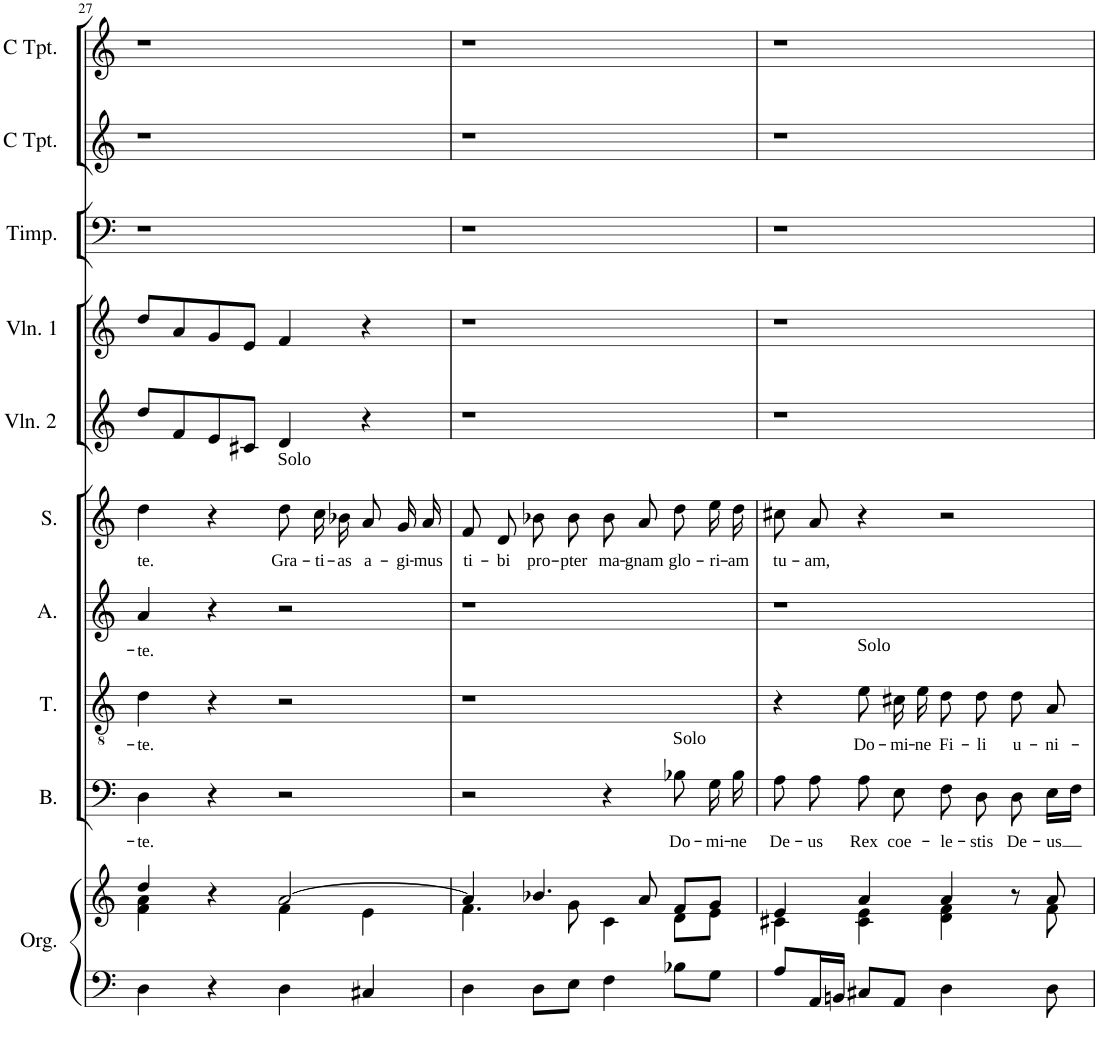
**kern	**kern	**kern	**text	**kern	**text	**kern	**text	**kern	**text	**kern	**kern	**kern	**kern	**kern
*part10	*part10	*part9	*part9	*part8	*part8	*part7	*part7	*part6	*part6	*part5	*part4	*part3	*part2	*part1
*staff11	*staff10	*staff9	*staff9	*staff8	*staff8	*staff7	*staff7	*staff6	*staff6	*staff5	*staff4	*staff3	*staff2	*staff1
*I"Organo	*	*I"Bass	*	*I"Tenore	*	*I"Alto	*	*I"Canto	*	*I"Violino secondo	*I"Violino primo	*I"Tympani	*I"Clarino secondo	*I"Clarino primo
*I'Org.	*	*I'B.	*	*I'T.	*	*I'A.	*	*	*	*I'Vln. 2	*I'Vln. 1	*	*	*
!!LO:PB:g=z
*clefF4	*clefG2	*clefF4	*	*clefGv2	*	*clefG2	*	*clefG2	*	*clefG2	*clefG2	*clefF4	*clefG2	*clefG2
*	*	*	*	*Trd7c12	*	*	*	*	*	*	*	*	*	*
*k[]	*k[]	*k[]	*	*k[]	*	*k[]	*	*k[]	*	*k[]	*k[]	*k[]	*k[]	*k[]
*M4/4	*M4/4	*M4/4	*	*M4/4	*	*M4/4	*	*M4/4	*	*M4/4	*M4/4	*M4/4	*M4/4	*M4/4
*met(c)	*met(c)	*met(c)	*	*met(c)	*	*met(c)	*	*met(c)	*	*met(c)	*met(c)	*met(c)	*met(c)	*met(c)
=27	=27	=27	=27	=27	=27	=27	=27	=27	=27	=27	=27	=27	=27	=27
*	*^	*	*	*	*	*	*	*	*	*	*	*	*	*
!	!	!	!	!LO:LY:b	!	!LO:LY:b	!	!LO:LY:b	!	!LO:LY:b	!	!	!	!	!
4D\	4dd/	4f\ 4a\	4D\	-te.	4d\	-te.	4a/	-te.	4dd\	te.	8dd/L	8dd/L	1r	1r	1r
.	.	.	.	.	.	.	.	.	.	.	8f/	8a/	.	.	.
4r	4r	4ryy	4r	.	4r	.	4r	.	4r	.	8e/	8g/	.	.	.
.	.	.	.	.	.	.	.	.	.	.	8c#X/J	8e/J	.	.	.
!	!	!	!	!	!	!	!	!	!LO:TX:a:t=Solo	!	!	!	!	!	!
!	!	!	!	!	!	!	!	!	!	!LO:LY:b	!	!	!	!	!
4D\	[2a/	4f\	2r	.	2r	.	2r	.	8dd\L	Gra-	4d/	4f/	.	.	.
!	!	!	!	!	!	!	!	!	!	!LO:LY:b	!	!	!	!	!
.	.	.	.	.	.	.	.	.	16cc\L	-ti-	.	.	.	.	.
!	!	!	!	!	!	!	!	!	!	!LO:LY:b	!	!	!	!	!
.	.	.	.	.	.	.	.	.	16b-X\JJ	-as	.	.	.	.	.
!	!	!	!	!	!	!	!	!	!	!LO:LY:b	!	!	!	!	!
4C#X/	.	4e\	.	.	.	.	.	.	8a/L	a-	4r	4r	.	.	.
!	!	!	!	!	!	!	!	!	!	!LO:LY:b	!	!	!	!	!
.	.	.	.	.	.	.	.	.	16g/L	-gi-	.	.	.	.	.
!	!	!	!	!	!	!	!	!	!	!LO:LY:b	!	!	!	!	!
.	.	.	.	.	.	.	.	.	16a/JJ	-mus	.	.	.	.	.
=28	=28	=28	=28	=28	=28	=28	=28	=28	=28	=28	=28	=28	=28	=28	=28
!	!	!	!	!	!	!	!	!	!	!LO:LY:b	!	!	!	!	!
4D\	4a/]	4.f\	2r	.	1r	.	1r	.	8f/L	ti-	1r	1r	1r	1r	1r
!	!	!	!	!	!	!	!	!	!	!LO:LY:b	!	!	!	!	!
.	.	.	.	.	.	.	.	.	8d/J	-bi	.	.	.	.	.
!	!	!	!	!	!	!	!	!	!	!LO:LY:b	!	!	!	!	!
8D\L	4.b-X/	.	.	.	.	.	.	.	8b-X\L	pro-	.	.	.	.	.
!	!	!	!	!	!	!	!	!	!	!LO:LY:b	!	!	!	!	!
8E\J	.	8g\	.	.	.	.	.	.	8b-\J	-pter	.	.	.	.	.
!	!	!	!	!	!	!	!	!	!	!LO:LY:b	!	!	!	!	!
4F\	.	4c\	4r	.	.	.	.	.	8b-/L	ma-	.	.	.	.	.
!	!	!	!	!	!	!	!	!	!	!LO:LY:b	!	!	!	!	!
.	8a/	.	.	.	.	.	.	.	8a/J	-gnam	.	.	.	.	.
!	!	!	!LO:TX:a:t=Solo	!	!	!	!	!	!	!	!	!	!	!	!
!	!	!	!	!LO:LY:b	!	!	!	!	!	!LO:LY:b	!	!	!	!	!
8B-X\L	8f/L	8d\L	8B-X\	Do-	.	.	.	.	8dd\L	glo-	.	.	.	.	.
!	!	!	!	!LO:LY:b	!	!	!	!	!	!LO:LY:b	!	!	!	!	!
8G\J	8g/J	8e\J	16G\	-mi-	.	.	.	.	16ee\L	-ri-	.	.	.	.	.
!	!	!	!	!LO:LY:b	!	!	!	!	!	!LO:LY:b	!	!	!	!	!
.	.	.	16B-\	-ne	.	.	.	.	16dd\JJ	-am	.	.	.	.	.
=29	=29	=29	=29	=29	=29	=29	=29	=29	=29	=29	=29	=29	=29	=29	=29
*^	*	*	*	*	*	*	*	*	*	*	*	*	*	*	*
!	!	!	!	!	!LO:LY:b	!	!	!	!	!	!LO:LY:b	!	!	!	!	!
4ryy	8A/L	4e/	4c#X\	8A\	De-	4r	.	1r	.	8cc#X\L	tu-	1r	1r	1r	1r	1r
!	!	!	!	!	!LO:LY:b	!	!	!	!	!	!LO:LY:b	!	!	!	!	!
.	16AA/L	.	.	8A\	-us	.	.	.	.	8a\J	-am,	.	.	.	.	.
.	16BBn/JJ	.	.	.	.	.	.	.	.	.	.	.	.	.	.	.
!	!	!	!	!	!	!LO:TX:a:t=Solo	!	!	!	!	!	!	!	!	!	!
!	!	!	!	!	!LO:LY:b	!	!LO:LY:b	!	!	!	!	!	!	!	!	!
8C#X/L	4ryy	4a/	4c#\ 4e\	8A\	Rex	8e\L	Do-	.	.	4r	.	.	.	.	.	.
!	!	!	!	!	!LO:LY:b	!	!LO:LY:b	!	!	!	!	!	!	!	!	!
8AA/J	.	.	.	8E\	coe-	16c#X\L	-mi-	.	.	.	.	.	.	.	.	.
!	!	!	!	!	!	!	!LO:LY:b	!	!	!	!	!	!	!	!	!
.	.	.	.	.	.	16e\JJ	-ne	.	.	.	.	.	.	.	.	.
!	!	!	!	!	!LO:LY:b	!	!LO:LY:b	!	!	!	!	!	!	!	!	!
2ryy	4D\	4a/	4d\ 4f\	8F\	-le-	8d\L	Fi-	.	.	2r	.	.	.	.	.	.
!	!	!	!	!	!LO:LY:b	!	!LO:LY:b	!	!	!	!	!	!	!	!	!
.	.	.	.	8D\	-stis	8d\J	-li	.	.	.	.	.	.	.	.	.
!	!	!	!	!	!LO:LY:b	!	!LO:LY:b	!	!	!	!	!	!	!	!	!
.	8ryy	8r	8ryy	8D\	De-	8d\L	u-	.	.	.	.	.	.	.	.	.
!	!	!	!	!	!LO:LY:b	!	!LO:LY:b	!	!	!	!	!	!	!	!	!
.	8D\	8a/	8f\	16E\LL	-us	8A\J	-ni-	.	.	.	.	.	.	.	.	.
.	.	.	.	16F\JJ	.	.	.	.	.	.	.	.	.	.	.	.
*v	*v	*	*	*	*	*	*	*	*	*	*	*	*	*	*	*
*	*v	*v	*	*	*	*	*	*	*	*	*	*	*	*	*
=	=	=	=	=	=	=	=	=	=	=	=	=	=	=
*-	*-	*-	*-	*-	*-	*-	*-	*-	*-	*-	*-	*-	*-	*-
